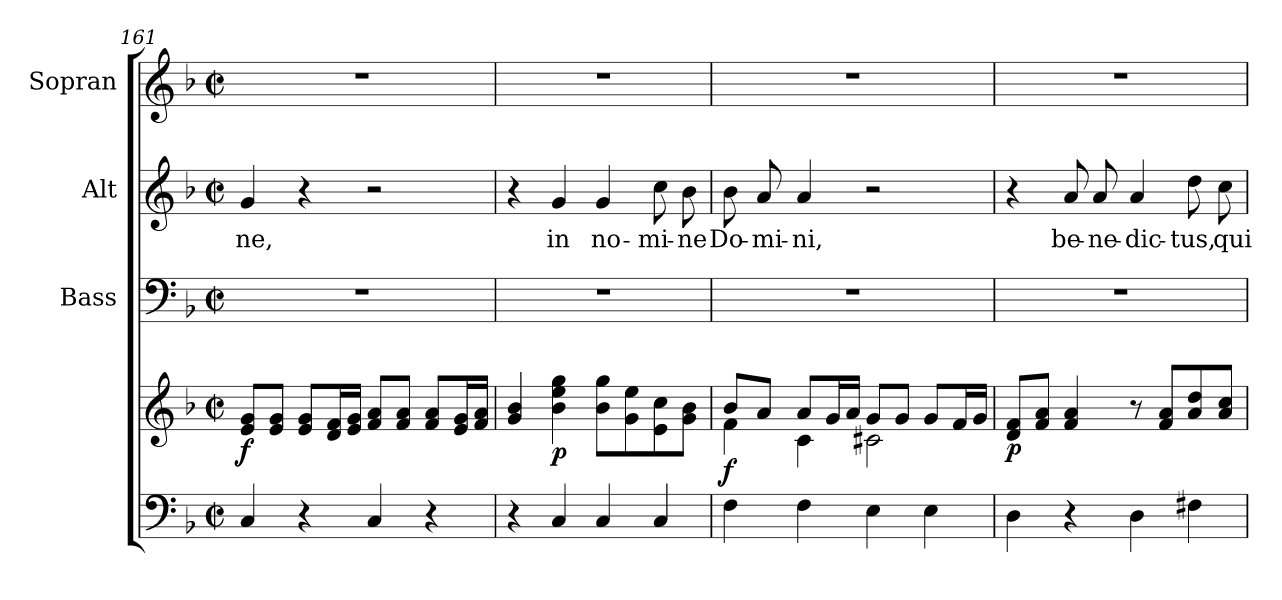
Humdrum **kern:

**kern	**kern	**dynam	**kern	**kern	**text	**kern
*part4	*part4	*part4	*part3	*part2	*part2	*part1
*staff5	*staff4	*staff4/5	*staff3	*staff2	*staff2	*staff1
*	*	*	*I"Bass	*I"Alt	*	*I"Sopran
*	*	*	*I'B.	*I'A.	*	*I'S.
*clefF4	*clefG2	*	*clefF4	*clefG2	*	*clefG2
*k[b-]	*k[b-]	*	*k[b-]	*k[b-]	*	*k[b-]
*F:	*F:	*	*F:	*F:	*	*F:
*M2/2	*M2/2	*	*M2/2	*M2/2	*	*M2/2
*met(c|)	*met(c|)	*	*met(c|)	*met(c|)	*	*met(c|)
=161	=161	=161	=161	=161	=161	=161
!	!	!LO:DY:b	!	!	!LO:LY:b	!
4C/	8e/ 8g/L	f	1r	4g/	-ne,	1r
.	8e/ 8g/J	.	.	.	.	.
4r	8e/ 8g/L	.	.	4r	.	.
.	16d/ 16f/L	.	.	.	.	.
.	16e/ 16g/JJ	.	.	.	.	.
4C/	8f/ 8a/L	.	.	2r	.	.
.	8f/ 8a/J	.	.	.	.	.
4r	8f/ 8a/L	.	.	.	.	.
.	16e/ 16g/L	.	.	.	.	.
.	16f/ 16a/JJ	.	.	.	.	.
=162	=162	=162	=162	=162	=162	=162
4r	4g/ 4b-/	.	1r	4r	.	1r
!	!	!LO:DY:b	!	!	!LO:LY:b	!
4C/	4b-\ 4ee\ 4gg\	p	.	4g/	in	.
!	!	!	!	!	!LO:LY:b	!
4C/	8b-\ 8gg\L	.	.	4g/	no-	.
.	8g\ 8ee\	.	.	.	.	.
!	!	!	!	!	!LO:LY:b	!
4C/	8e\ 8cc\	.	.	8cc\	-mi-	.
!	!	!	!	!	!LO:LY:b	!
.	8g\ 8b-\J	.	.	8b-\	-ne	.
=163	=163	=163	=163	=163	=163	=163
*	*^	*	*	*	*	*
!	!	!	!LO:DY:b	!	!	!LO:LY:b	!
4F\	8b-/L	4f\	f	1r	8b-\	Do-	1r
!	!	!	!	!	!	!LO:LY:b	!
.	8a/J	.	.	.	8a/	-mi-	.
!	!	!	!	!	!	!LO:LY:b	!
4F\	8a/L	4c\	.	.	4a/	-ni,	.
.	16g/L	.	.	.	.	.	.
.	16a/JJ	.	.	.	.	.	.
4E\	8g/L	2c#X\	.	.	2r	.	.
.	8g/J	.	.	.	.	.	.
4E\	8g/L	.	.	.	.	.	.
.	16f/L	.	.	.	.	.	.
.	16g/JJ	.	.	.	.	.	.
*	*v	*v	*	*	*	*	*
!!LO:PB:g=z
=164	=164	=164	=164	=164	=164	=164
!	!	!LO:DY:b	!	!	!	!
4D\	8d/ 8f/L	p	1r	4r	.	1r
.	8f/ 8a/J	.	.	.	.	.
!	!	!	!	!	!LO:LY:b	!
4r	4f/ 4a/	.	.	8a/	be-	.
!	!	!	!	!	!LO:LY:b	!
.	.	.	.	8a/	-ne-	.
!	!	!	!	!	!LO:LY:b	!
4D\	8r	.	.	4a/	-dic-	.
.	8f/ 8a/L	.	.	.	.	.
!	!	!	!	!	!LO:LY:b	!
4F#X\	8a/ 8dd/	.	.	8dd\	-tus,	.
!	!	!	!	!	!LO:LY:b	!
.	8a/ 8cc/J	.	.	8cc\	qui	.
=	=	=	=	=	=	=
*-	*-	*-	*-	*-	*-	*-
